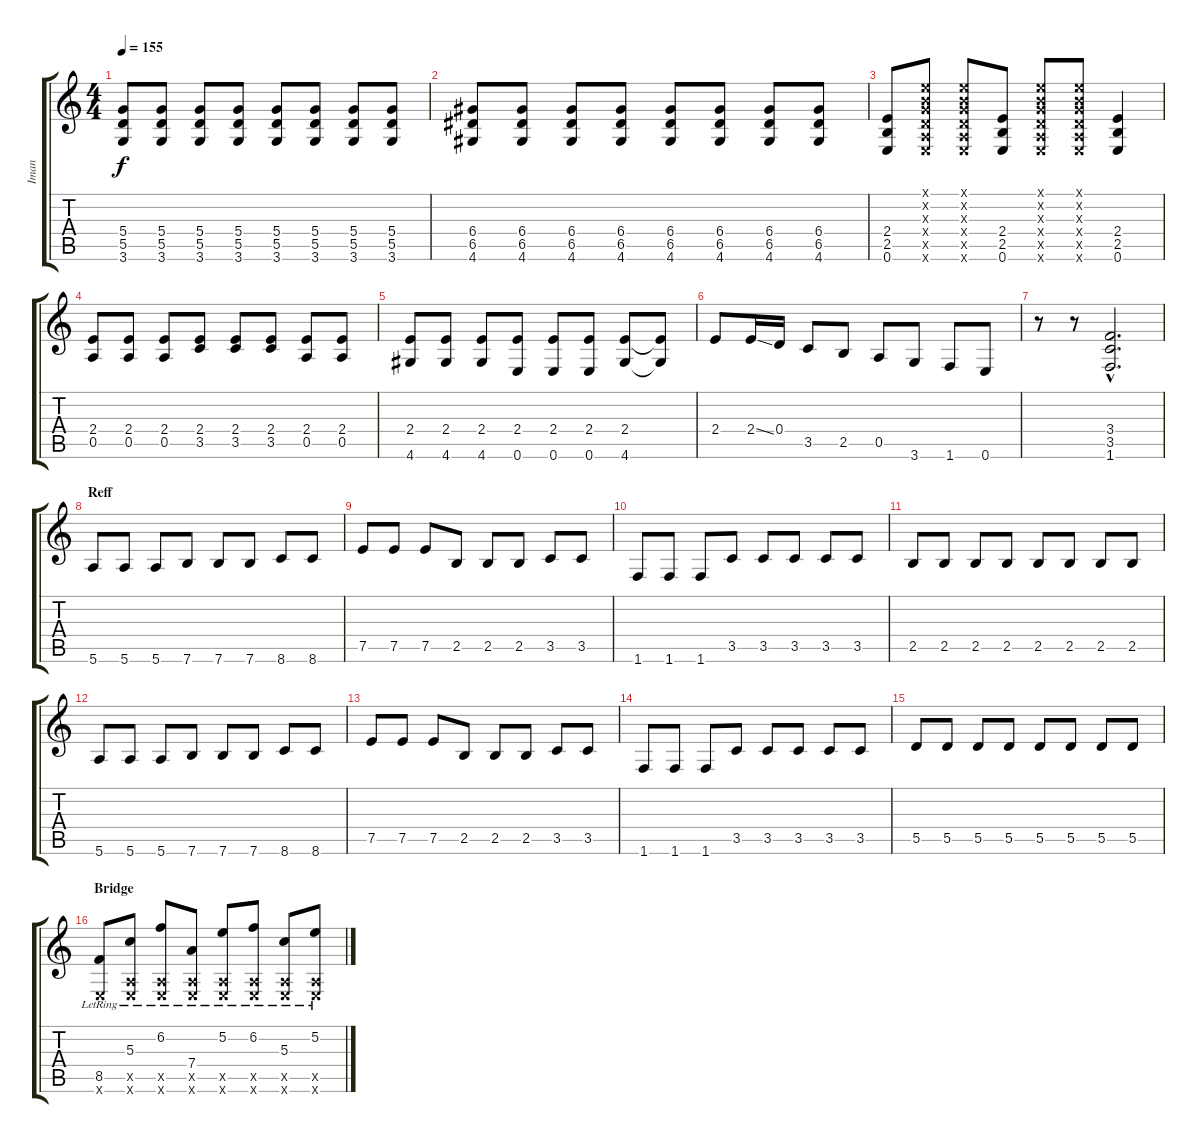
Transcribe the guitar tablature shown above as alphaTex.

\track ("Iman" "Iman") {instrument distortionguitar}
\staff {score tabs}
\tuning (E4 B3 G3 D3 A2 E2) {hide}
\ts (4 4)
\tempo 155
\clef g2
\ks c
(5.4 5.5 3.6).8{dy f} (5.4 5.5 3.6).8 (5.4 5.5 3.6).8 (5.4 5.5 3.6).8 (5.4 5.5 3.6).8 (5.4 5.5 3.6).8 (5.4 5.5 3.6).8 (5.4 5.5 3.6).8 |
(6.4 6.5 4.6).8 (6.4 6.5 4.6).8 (6.4 6.5 4.6).8 (6.4 6.5 4.6).8 (6.4 6.5 4.6).8 (6.4 6.5 4.6).8 (6.4 6.5 4.6).8 (6.4 6.5 4.6).8 |
(2.4 2.5 0.6).8 (0.1{x} 0.2{x} 0.3{x} 0.4{x} 0.5{x} 0.6{x}).8 (0.1{x} 0.2{x} 0.3{x} 0.4{x} 0.5{x} 0.6{x}).8 (2.4 2.5 0.6).8 (0.1{x} 0.2{x} 0.3{x} 0.4{x} 0.5{x} 0.6{x}).8 (0.1{x} 0.2{x} 0.3{x} 0.4{x} 0.5{x} 0.6{x}).8 (2.4 2.5 0.6).4 |
(2.4 0.5).8 (2.4 0.5).8 (2.4 0.5).8 (2.4 3.5).8 (2.4 3.5).8 (2.4 3.5).8 (2.4 0.5).8 (2.4 0.5).8 |
(2.4 4.6).8 (2.4 4.6).8 (2.4 4.6).8 (2.4 0.6).8 (2.4 0.6).8 (2.4 0.6).8 (2.4 4.6).8 (2.4{t} 4.6{t}).8 |
2.4.8 2.4{ss}.16 0.4.16 3.5.8 2.5.8 0.5.8 3.6.8 1.6.8 0.6.8 |
r.8 r.8 (3.4{hac} 3.5{hac} 1.6{hac}).2{d} |
\section ("" "Reff")
5.6.8 5.6.8 5.6.8 7.6.8 7.6.8 7.6.8 8.6.8 8.6.8 |
7.5.8 7.5.8 7.5.8 2.5.8 2.5.8 2.5.8 3.5.8 3.5.8 |
1.6.8 1.6.8 1.6.8 3.5.8 3.5.8 3.5.8 3.5.8 3.5.8 |
2.5.8 2.5.8 2.5.8 2.5.8 2.5.8 2.5.8 2.5.8 2.5.8 |
5.6.8 5.6.8 5.6.8 7.6.8 7.6.8 7.6.8 8.6.8 8.6.8 |
7.5.8 7.5.8 7.5.8 2.5.8 2.5.8 2.5.8 3.5.8 3.5.8 |
1.6.8 1.6.8 1.6.8 3.5.8 3.5.8 3.5.8 3.5.8 3.5.8 |
5.5.8 5.5.8 5.5.8 5.5.8 5.5.8 5.5.8 5.5.8 5.5.8 |
\section ("" "Bridge")
(8.5{lr} 0.6{x}).8 (5.3{lr} 0.5{x} 0.6{x}).8 (6.2{lr} 0.5{x} 0.6{x}).8 (7.4{lr} 0.5{x} 0.6{x}).8 (5.2{lr} 0.5{x} 0.6{x}).8 (6.2{lr} 0.5{x} 0.6{x}).8 (5.3{lr} 0.5{x} 0.6{x}).8 (5.2{lr} 0.5{x} 0.6{x}).8
